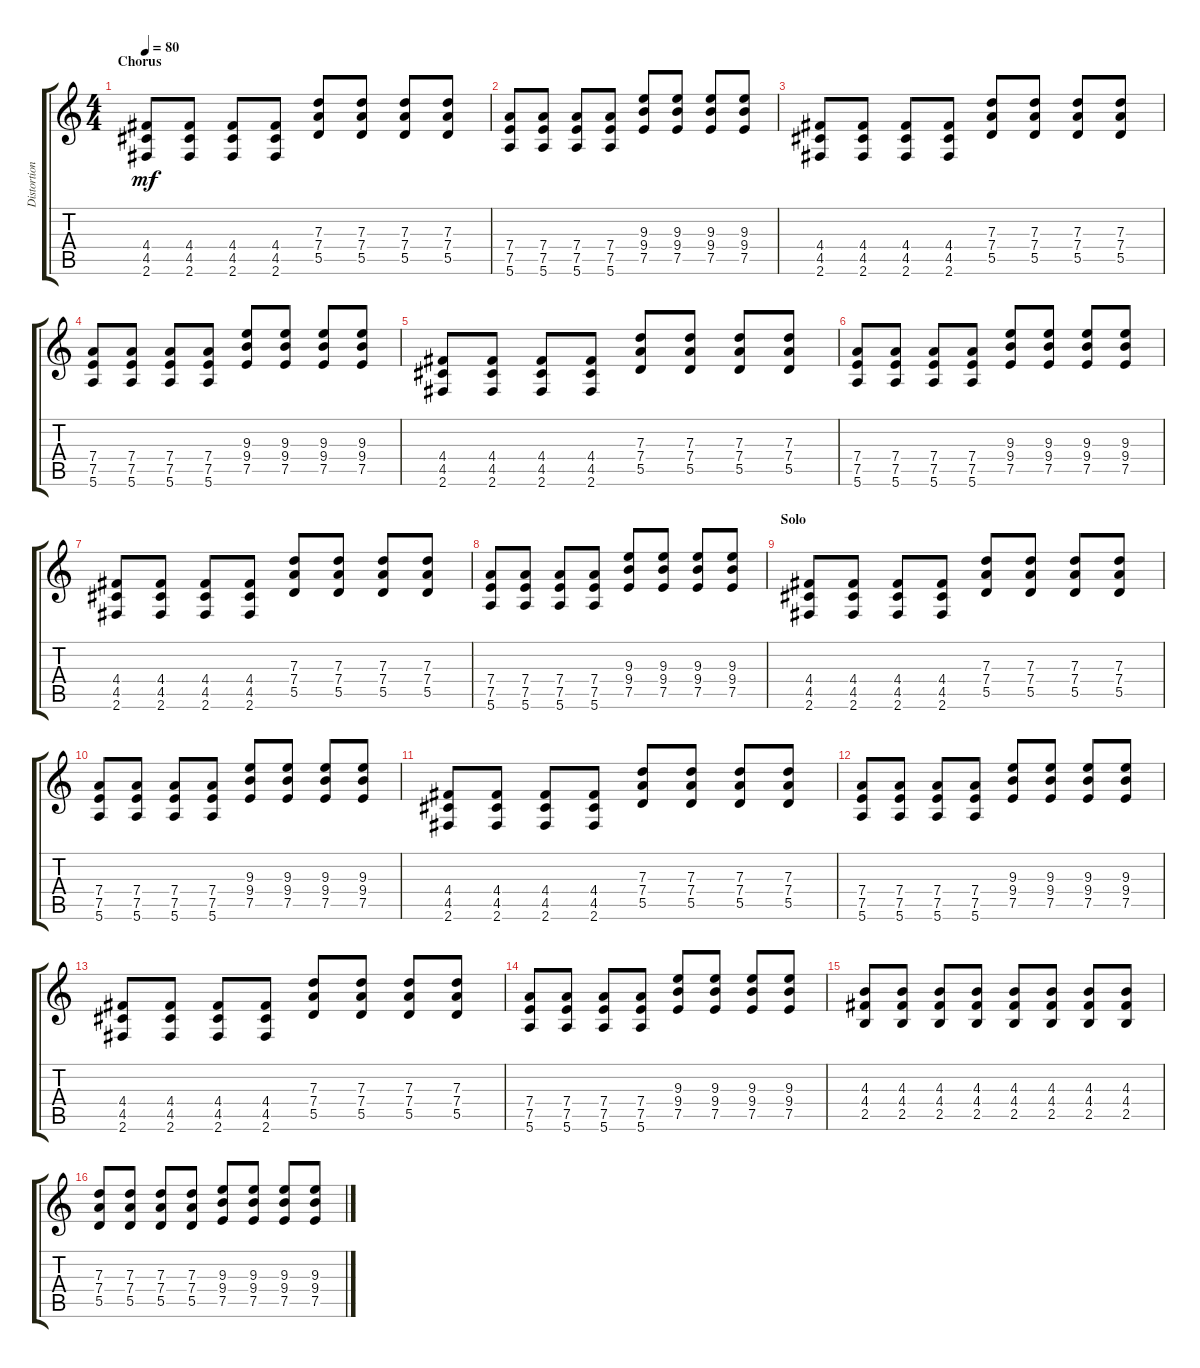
\track ("Distortion Guitar Right" "Distortion") {instrument distortionguitar}
\staff {score tabs}
\tuning (E4 B3 G3 D3 A2 E2) {hide}
\ts (4 4)
\section ("" "Chorus")
\tempo 80
\clef g2
\ks c
(4.4 4.5 2.6).8{dy mf} (4.4 4.5 2.6).8 (4.4 4.5 2.6).8 (4.4 4.5 2.6).8 (7.3 7.4 5.5).8 (7.3 7.4 5.5).8 (7.3 7.4 5.5).8 (7.3 7.4 5.5).8 |
(7.4 7.5 5.6).8 (7.4 7.5 5.6).8 (7.4 7.5 5.6).8 (7.4 7.5 5.6).8 (9.3 9.4 7.5).8 (9.3 9.4 7.5).8 (9.3 9.4 7.5).8 (9.3 9.4 7.5).8 |
(4.4 4.5 2.6).8 (4.4 4.5 2.6).8 (4.4 4.5 2.6).8 (4.4 4.5 2.6).8 (7.3 7.4 5.5).8 (7.3 7.4 5.5).8 (7.3 7.4 5.5).8 (7.3 7.4 5.5).8 |
(7.4 7.5 5.6).8 (7.4 7.5 5.6).8 (7.4 7.5 5.6).8 (7.4 7.5 5.6).8 (9.3 9.4 7.5).8 (9.3 9.4 7.5).8 (9.3 9.4 7.5).8 (9.3 9.4 7.5).8 |
(4.4 4.5 2.6).8 (4.4 4.5 2.6).8 (4.4 4.5 2.6).8 (4.4 4.5 2.6).8 (7.3 7.4 5.5).8 (7.3 7.4 5.5).8 (7.3 7.4 5.5).8 (7.3 7.4 5.5).8 |
(7.4 7.5 5.6).8 (7.4 7.5 5.6).8 (7.4 7.5 5.6).8 (7.4 7.5 5.6).8 (9.3 9.4 7.5).8 (9.3 9.4 7.5).8 (9.3 9.4 7.5).8 (9.3 9.4 7.5).8 |
(4.4 4.5 2.6).8 (4.4 4.5 2.6).8 (4.4 4.5 2.6).8 (4.4 4.5 2.6).8 (7.3 7.4 5.5).8 (7.3 7.4 5.5).8 (7.3 7.4 5.5).8 (7.3 7.4 5.5).8 |
(7.4 7.5 5.6).8 (7.4 7.5 5.6).8 (7.4 7.5 5.6).8 (7.4 7.5 5.6).8 (9.3 9.4 7.5).8 (9.3 9.4 7.5).8 (9.3 9.4 7.5).8 (9.3 9.4 7.5).8 |
\section ("" "Solo")
(4.4 4.5 2.6).8 (4.4 4.5 2.6).8 (4.4 4.5 2.6).8 (4.4 4.5 2.6).8 (7.3 7.4 5.5).8 (7.3 7.4 5.5).8 (7.3 7.4 5.5).8 (7.3 7.4 5.5).8 |
(7.4 7.5 5.6).8 (7.4 7.5 5.6).8 (7.4 7.5 5.6).8 (7.4 7.5 5.6).8 (9.3 9.4 7.5).8 (9.3 9.4 7.5).8 (9.3 9.4 7.5).8 (9.3 9.4 7.5).8 |
(4.4 4.5 2.6).8 (4.4 4.5 2.6).8 (4.4 4.5 2.6).8 (4.4 4.5 2.6).8 (7.3 7.4 5.5).8 (7.3 7.4 5.5).8 (7.3 7.4 5.5).8 (7.3 7.4 5.5).8 |
(7.4 7.5 5.6).8 (7.4 7.5 5.6).8 (7.4 7.5 5.6).8 (7.4 7.5 5.6).8 (9.3 9.4 7.5).8 (9.3 9.4 7.5).8 (9.3 9.4 7.5).8 (9.3 9.4 7.5).8 |
(4.4 4.5 2.6).8 (4.4 4.5 2.6).8 (4.4 4.5 2.6).8 (4.4 4.5 2.6).8 (7.3 7.4 5.5).8 (7.3 7.4 5.5).8 (7.3 7.4 5.5).8 (7.3 7.4 5.5).8 |
(7.4 7.5 5.6).8 (7.4 7.5 5.6).8 (7.4 7.5 5.6).8 (7.4 7.5 5.6).8 (9.3 9.4 7.5).8 (9.3 9.4 7.5).8 (9.3 9.4 7.5).8 (9.3 9.4 7.5).8 |
(4.3 4.4 2.5).8 (4.3 4.4 2.5).8 (4.3 4.4 2.5).8 (4.3 4.4 2.5).8 (4.3 4.4 2.5).8 (4.3 4.4 2.5).8 (4.3 4.4 2.5).8 (4.3 4.4 2.5).8 |
(7.3 7.4 5.5).8 (7.3 7.4 5.5).8 (7.3 7.4 5.5).8 (7.3 7.4 5.5).8 (9.3 9.4 7.5).8 (9.3 9.4 7.5).8 (9.3 9.4 7.5).8 (9.3 9.4 7.5).8
